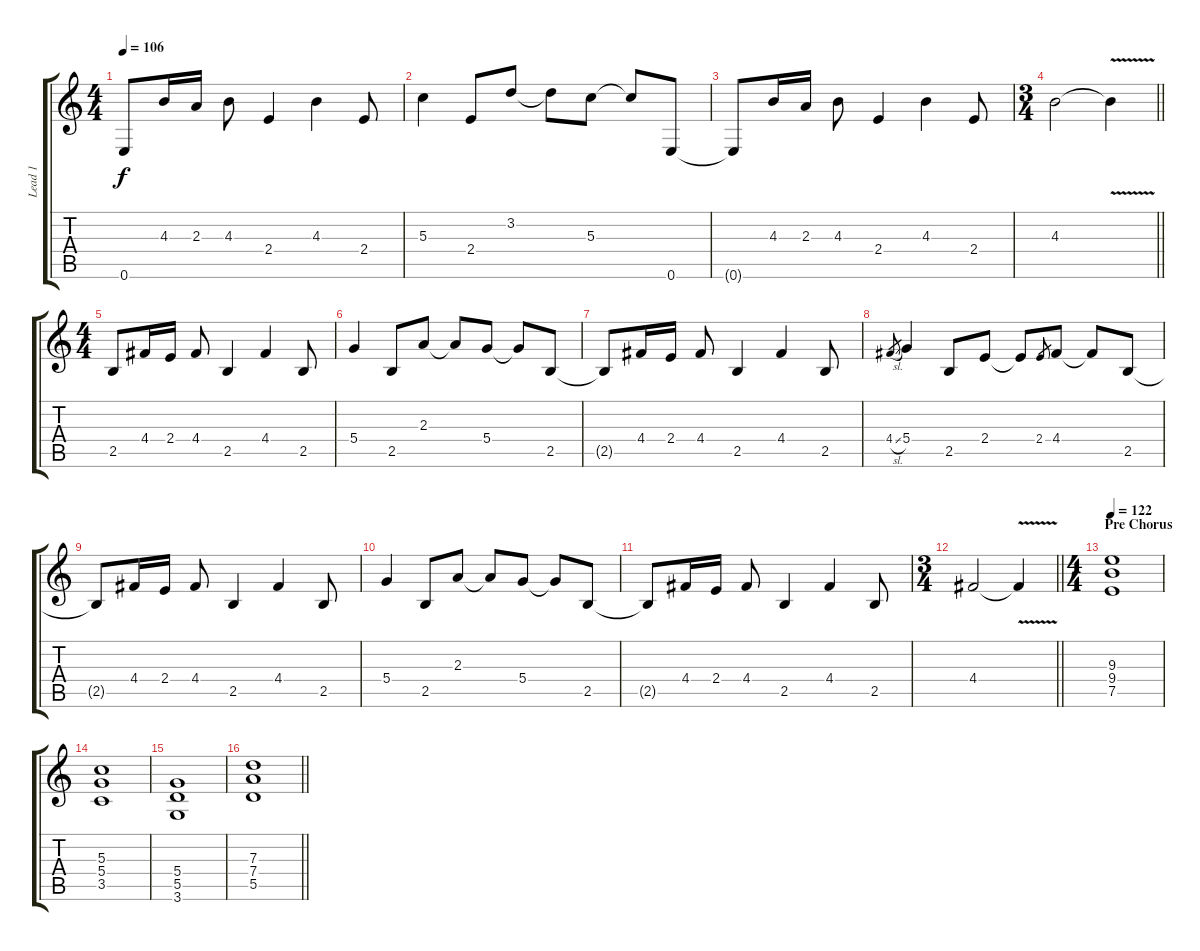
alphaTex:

\track ("Lead 1" "Lead 1") {instrument overdrivenguitar}
\staff {score tabs}
\tuning (E4 B3 G3 D3 A2 E2) {hide}
\ts (4 4)
\tempo 106
\clef g2
\ks c
0.6{t}.8{dy f} 4.3.16 2.3.16 4.3.8 2.4.4 4.3.4 2.4.8 |
5.3.4 2.4.8 3.2.8 3.2{t}.8 5.3.8 5.3{t}.8 0.6.8 |
0.6{t}.8 4.3.16 2.3.16 4.3.8 2.4.4 4.3.4 2.4.8 |
\ts (3 4)
\barLineRight lightlight
4.3.2 4.3{v t}.4 |
\ts (4 4)
2.5.8 4.4.16 2.4.16 4.4.8 2.5.4 4.4.4 2.5.8 |
5.4.4 2.5.8 2.3.8 2.3{t}.8 5.4.8 5.4{t}.8 2.5.8 |
2.5{t}.8 4.4.16 2.4.16 4.4.8 2.5.4 4.4.4 2.5.8 |
4.4{sl}.8{gr} 5.4.4 2.5.8 2.4.8 2.4{t}.8 2.4.8{gr} 4.4.8 4.4{t}.8 2.5.8 |
2.5{t}.8 4.4.16 2.4.16 4.4.8 2.5.4 4.4.4 2.5.8 |
5.4.4 2.5.8 2.3.8 2.3{t}.8 5.4.8 5.4{t}.8 2.5.8 |
2.5{t}.8 4.4.16 2.4.16 4.4.8 2.5.4 4.4.4 2.5.8 |
\ts (3 4)
\barLineRight lightlight
4.4.2 4.4{v t}.4 |
\ts (4 4)
\section ("" "Pre Chorus")
\tempo 122
(9.3 9.4 7.5).1 |
(5.3 5.4 3.5).1 |
(5.4 5.5 3.6).1 |
\barLineRight lightlight
(7.3 7.4 5.5).1
